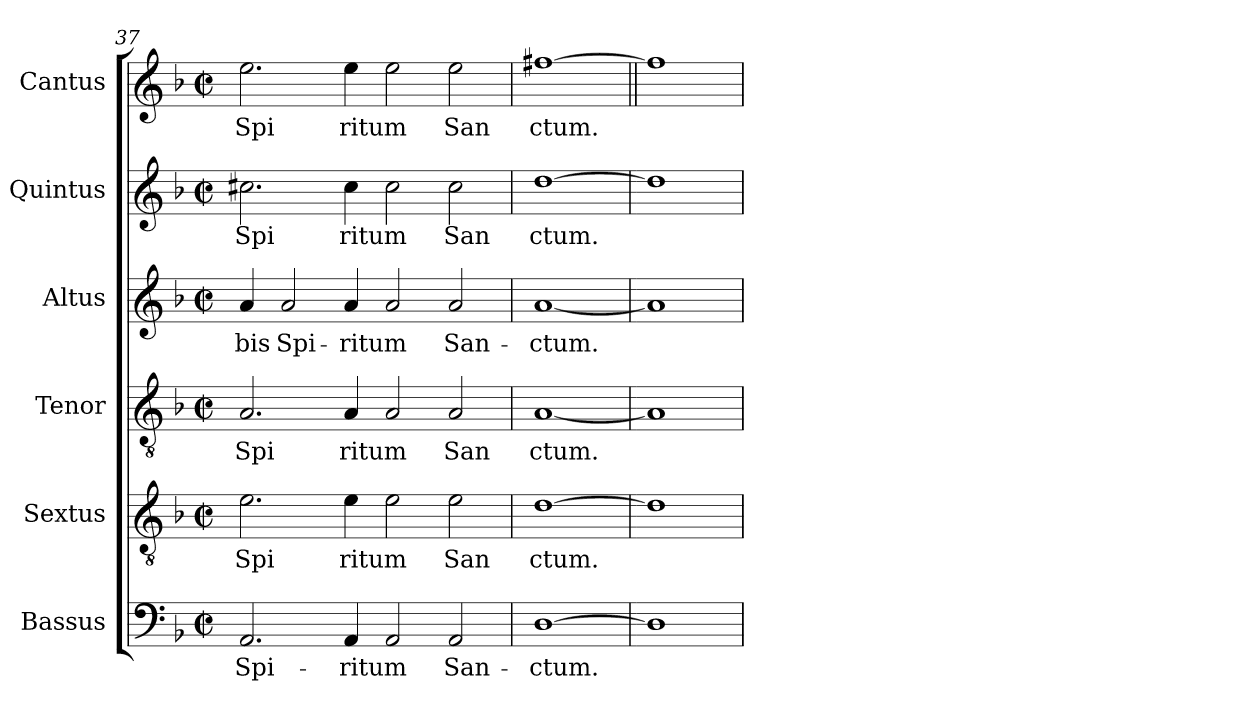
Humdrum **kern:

**kern	**text	**kern	**text	**kern	**text	**kern	**text	**kern	**text	**kern	**text
*part6	*part6	*part5	*part5	*part4	*part4	*part3	*part3	*part2	*part2	*part1	*part1
*staff6	*staff6	*staff5	*staff5	*staff4	*staff4	*staff3	*staff3	*staff2	*staff2	*staff1	*staff1
*I"Bassus	*	*I"Sextus	*	*I"Tenor	*	*I"Altus	*	*I"Quintus	*	*I"Cantus	*
*clefF4	*	*clefGv2	*	*clefGv2	*	*clefG2	*	*clefG2	*	*clefG2	*
*k[b-]	*	*k[b-]	*	*k[b-]	*	*k[b-]	*	*k[b-]	*	*k[b-]	*
*F:	*	*F:	*	*F:	*	*F:	*	*F:	*	*F:	*
*M2/2	*	*M2/2	*	*M2/2	*	*M2/2	*	*M2/2	*	*M2/2	*
*met(c|)	*	*met(c|)	*	*met(c|)	*	*met(c|)	*	*met(c|)	*	*met(c|)	*
=37	=37	=37	=37	=37	=37	=37	=37	=37	=37	=37	=37
!	!LO:LY:b:cj	!	!LO:LY:b:cj	!	!LO:LY:b:cj	!	!LO:LY:b:cj	!	!LO:LY:b:cj	!	!LO:LY:b:cj
2.AA/	Spi-	2.e\	Spi	2.A/	Spi	4a/	-bis	2.cc#X\	Spi	2.ee\	Spi
!	!	!	!	!	!	!	!LO:LY:b:cj	!	!	!	!
.	.	.	.	.	.	2a/	Spi-	.	.	.	.
!	!LO:LY:b	!	!LO:LY:b	!	!LO:LY:b	!	!LO:LY:b	!	!LO:LY:b	!	!LO:LY:b
4AA/	-ritum	4e\	ritum	4A/	ritum	4a/	-ritum	4cc#\	ritum	4ee\	ritum
2AA/	.	2e\	.	2A/	.	2a/	.	2cc#\	.	2ee\	.
!	!LO:LY:b:cj	!	!LO:LY:b:cj	!	!LO:LY:b:cj	!	!LO:LY:b:cj	!	!LO:LY:b:cj	!	!LO:LY:b:cj
2AA/	San-	2e\	San	2A/	San	2a/	San-	2cc#\	San	2ee\	San
=38	=38	=38	=38	=38	=38	=38	=38	=38	=38	=38	=38
!	!LO:LY:b:cj	!	!LO:LY:b:cj	!	!LO:LY:b:cj	!	!LO:LY:b:cj	!	!LO:LY:b:cj	!	!LO:LY:b:cj
[1D	-ctum.	[1d	ctum.	[1A	ctum.	[1a	-ctum.	[1dd	ctum.	[1ff#X	ctum.
=39	=39||	=39	=39||	=39	=39||	=39	=39||	=39	=39||	=39||	=39||
1D]	.	1d]	.	1A]	.	1a]	.	1dd]	.	1ff#]	.
=	=	=	=	=	=	=	=	=	=	=	=
*-	*-	*-	*-	*-	*-	*-	*-	*-	*-	*-	*-
